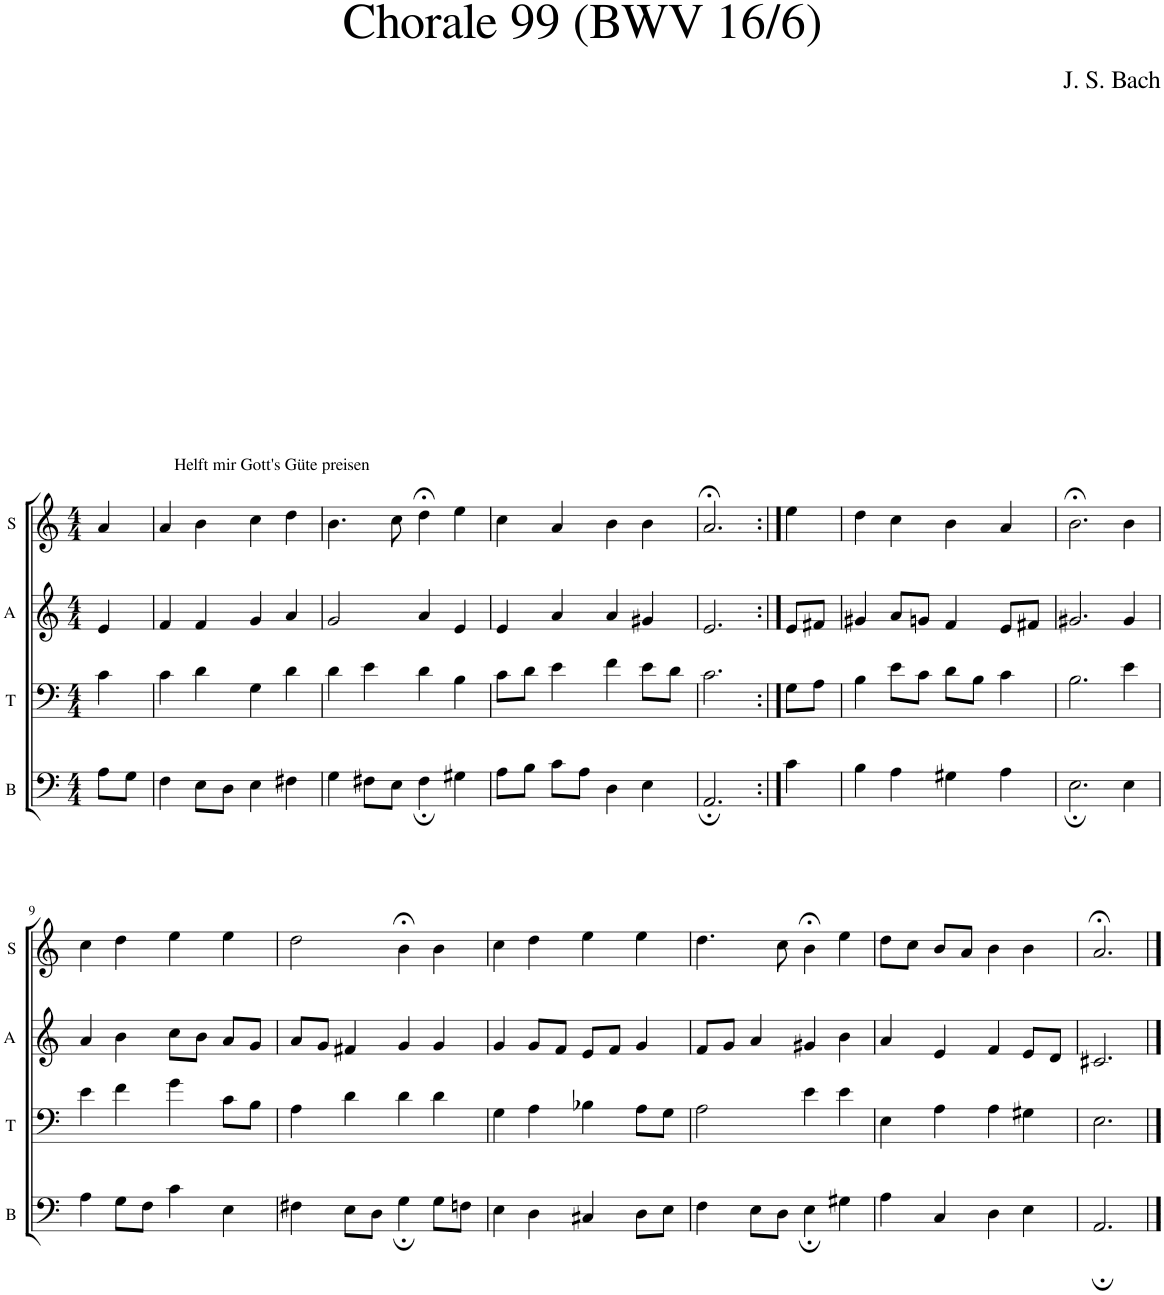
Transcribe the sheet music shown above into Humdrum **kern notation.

**kern	**kern	**kern	**kern
*part4	*part3	*part2	*part1
*staff4	*staff3	*staff2	*staff1
*I"B	*I"T	*I"A	*I"S
*I'B	*I'T	*I'A	*I'S
*clefF4	*clefF4	*clefG2	*clefG2
*k[]	*k[]	*k[]	*k[]
*M4/4	*M4/4	*M4/4	*M4/4
=1	=1	=1	=1
!	!	!	!LO:TX:a:t=Helft mir Gott's Güte preisen
8A\L	4c\	4e/	4a/
8G\J	.	.	.
=2	=2	=2	=2
4F\	4c\	4f/	4a/
8E\L	4d\	4f/	4b\
8D\J	.	.	.
4E\	4G\	4g/	4cc\
4F#X\	4d\	4a/	4dd\
=3	=3	=3	=3
4G\	4d\	2g/	4.b\
8F#X\L	4e\	.	.
8E\J	.	.	8cc\
4F#;\	4d\	4a/	4dd;<\
4G#X\	4B\	4e/	4ee\
=4	=4	=4	=4
8A\L	8c\L	4e/	4cc\
8B\J	8d\J	.	.
8c\L	4e\	4a/	4a/
8A\J	.	.	.
4D\	4f\	4a/	4b\
4E\	8e\L	4g#X/	4b\
.	8d\J	.	.
=5	=5	=5	=5
2.AA;/	2.c\	2.e/	2.a;</
=6:|!	=6:|!	=6:|!	=6:|!
4c\	8G\L	8e/L	4ee\
.	8A\J	8f#X/J	.
=7	=7	=7	=7
4B\	4B\	4g#X/	4dd\
4A\	8e\L	8a/L	4cc\
.	8c\J	8gn/J	.
4G#X\	8d\L	4f/	4b\
.	8B\J	.	.
4A\	4c\	8e/L	4a/
.	.	8f#X/J	.
=8	=8	=8	=8
2.E;\	2.B\	2.g#X/	2.b;<\
4E\	4e\	4g#/	4b\
!!LO:LB:g=z
=9	=9	=9	=9
4A\	4e\	4a/	4cc\
8G\L	4f\	4b\	4dd\
8F\J	.	.	.
4c\	4g\	8cc\L	4ee\
.	.	8b\J	.
4E\	8c\L	8a/L	4ee\
.	8B\J	8g/J	.
=10	=10	=10	=10
4F#X\	4A\	8a/L	2dd\
.	.	8g/J	.
8E\L	4d\	4f#X/	.
8D\J	.	.	.
4G;\	4d\	4g/	4b;<\
8G\L	4d\	4g/	4b\
8Fn\J	.	.	.
=11	=11	=11	=11
4E\	4G\	4g/	4cc\
4D\	4A\	8g/L	4dd\
.	.	8f/J	.
4C#X/	4B-X\	8e/L	4ee\
.	.	8f/J	.
8D\L	8A\L	4g/	4ee\
8E\J	8G\J	.	.
=12	=12	=12	=12
4F\	2A\	8f/L	4.dd\
.	.	8g/J	.
8E\L	.	4a/	.
8D\J	.	.	8cc\
4E;\	4e\	4g#X/	4b;<\
4G#X\	4e\	4b\	4ee\
=13	=13	=13	=13
4A\	4E\	4a/	8dd\L
.	.	.	8cc\J
4C/	4A\	4e/	8b/L
.	.	.	8a/J
4D\	4A\	4f/	4b\
4E\	4G#X\	8e/L	4b\
.	.	8d/J	.
=14	=14	=14	=14
2.AA;/	2.E\	2.c#X/	2.a;</
==	==	==	==
*-	*-	*-	*-
